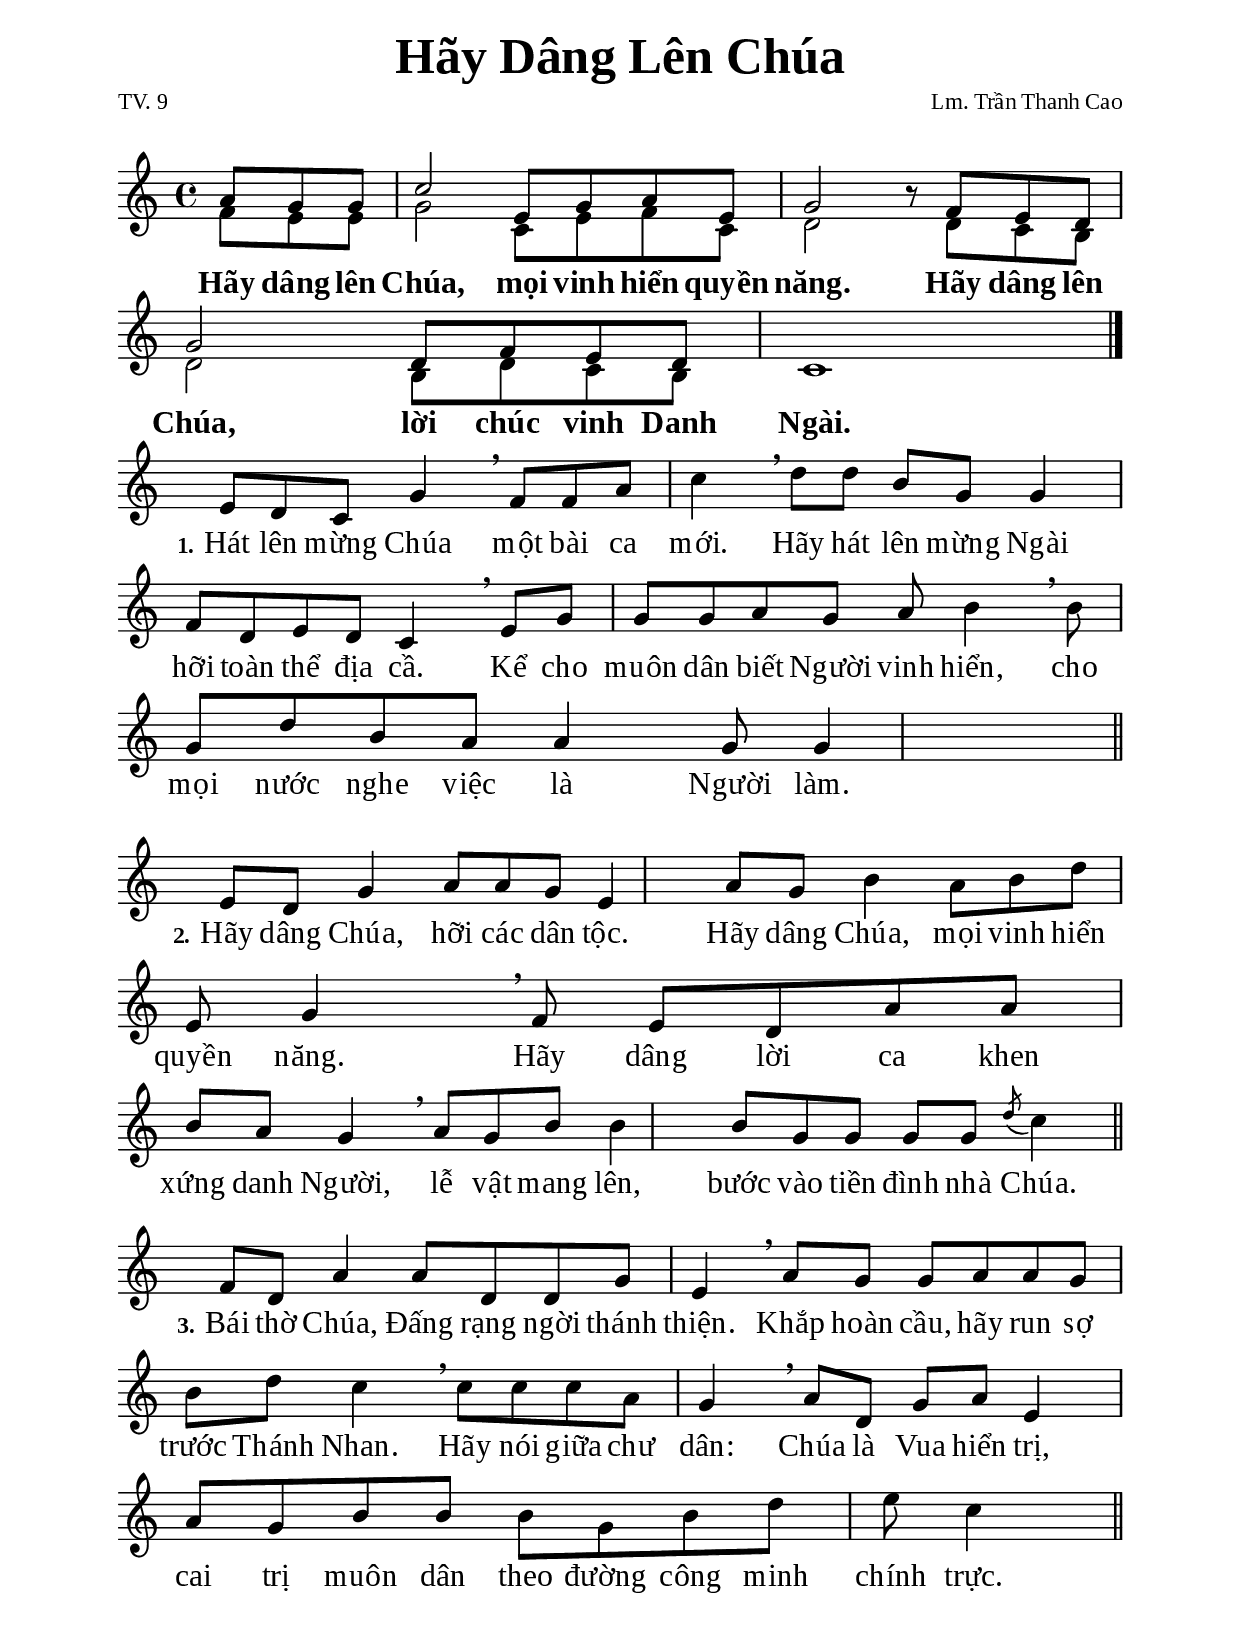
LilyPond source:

% Cài đặt chung
\version "2.20.0"
\include "english.ly"

\header {
  title = \markup { \fontsize #3 "Hãy Dâng Lên Chúa" }
  poet = "TV. 9"
  composer = "Lm. Trần Thanh Cao"
  arranger = " "
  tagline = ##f
}

\paper {
  #(set-paper-size "a4")
  top-margin = 15\mm
  bottom-margin = 15\mm
  left-margin = 20\mm
  right-margin = 20\mm
  indent = #0
  #(define fonts
    (make-pango-font-tree
      "Liberation Serif"
      "Liberation Serif"
      "Liberation Serif"
      (/ 20 20)))
  page-count = #1
}

% Nhạc điệp khúc
nhacDiepKhucSop = \relative c'' {
  \partial 4. a8 g g |
  c2 e,8 g a e |
  g2 r8 f e d |
  g2 d8 f e d |
  c1 \bar "|."
}

nhacDiepKhucBas = \relative c' {
  \partial 4. f8 e e |
  g2 c,8 e f c |
  d2 r8 d c b |
  d2 b8 d c b
}

% Nhạc phiên khúc
nhacPhienKhucMot = \relative c' {
  e8 d c g'4 \breathe
  f8 f a c4 \breathe
  d8 d b g g4
  f8 d e d c4 \breathe
  e8 g g g a g a b4 \breathe
  b8 g d' b a a4 g8 g4 \bar "||"
}

nhacPhienKhucHai = \relative c' {
  e8 d g4 a8 a g e4
  a8 g b4 a8 b d e, g4 \breathe
  f8 e d a' a b a g4 \breathe
  a8 g b b4 b8 g g g g \acciaccatura d'8 c4 \bar "||"
}

nhacPhienKhucBa = \relative c' {
  f8 d a'4 a8 d, d g e4 \breathe
  a8 g g a a g b d c4 \breathe
  c8 c c a g4 \breathe
  a8 d, g a e4
  a8 g b b b g b d e c4 \bar "||"
}

% Lời điệp khúc
loiDiepKhuc = \lyricmode {
  Hãy dâng lên Chúa, mọi vinh hiển quyền năng.
  Hãy dâng lên Chúa, lời chúc vinh Danh Ngài.
}

% Lời phiên khúc
loiPhienKhucMot = \lyricmode {
  \set stanza = #"1."
  Hát lên mừng Chúa một bài ca mới.
  Hãy hát lên mừng Ngài hỡi toàn thể địa cầ.
  Kể cho muôn dân biết Người vinh hiển,
  cho mọi nước nghe việc là Người làm.
}

loiPhienKhucHai = \lyricmode {
  \set stanza = #"2."
  Hãy dâng Chúa, hỡi các dân tộc.
  Hãy dâng Chúa, mọi vinh hiển quyền năng.
  Hãy dâng lời ca khen xứng danh Người,
  lễ vật mang lên, bước vào tiền đình nhà Chúa.
}

loiPhienKhucBa = \lyricmode {
  \set stanza = #"3."
  Bái thờ Chúa, Đấng rạng ngời thánh thiện.
  Khắp hoàn cầu, hãy run sợ trước Thánh Nhan.
  Hãy nói giữa chư dân:
  Chúa là Vua hiển trị,
  cai trị muôn dân theo đường công minh chính trực.
}

% Dàn trang
\score {
  \new ChoirStaff <<
    \new Staff = diepKhuc \with {
        \consists "Merge_rests_engraver"
        \magnifyStaff #(magstep +1)
      }
      <<
      \new Voice = beSop {
        \voiceOne \key c \major \time 4/4 \nhacDiepKhucSop
      }
      \new Voice = beBas {
        \voiceTwo \key c \major \time 4/4 \nhacDiepKhucBas
      }
    >>
    \new Lyrics \lyricsto beSop \loiDiepKhuc
  >>
  \layout {
    \override Lyrics.LyricText.font-series = #'bold
    \override Lyrics.LyricText.font-size = #+3
    \override Lyrics.LyricSpace.minimum-distance = #0.5
    \override Score.BarNumber.break-visibility = ##(#f #f #f)
  }
}

\score {
  \new ChoirStaff <<
    \new Staff = phienKhuc \with {
        \magnifyStaff #(magstep +1)
      }
      <<
      \new Voice = beSop {
        \key c \major \time 4/4 \nhacPhienKhucMot
      }
    >>
    \new Lyrics \lyricsto beSop \loiPhienKhucMot
  >>
  \layout {
    \override Staff.TimeSignature.transparent = ##t
    \override Lyrics.LyricText.font-size = #+3
    \override Lyrics.LyricSpace.minimum-distance = #0.5
    \override Score.BarNumber.break-visibility = ##(#f #f #f)
    \set Score.barAlways = ##t
    \set Score.defaultBarType = ""
  } 
}

\score {
  \new ChoirStaff <<
    \new Staff = phienKhuc \with {
        \magnifyStaff #(magstep +1)
      }
      <<
      \new Voice = beSop {
        \key c \major \time 4/4 \nhacPhienKhucHai
      }
    >>
    \new Lyrics \lyricsto beSop \loiPhienKhucHai
  >>
  \layout {
    \override Staff.TimeSignature.transparent = ##t
    \override Lyrics.LyricText.font-size = #+3
    \override Lyrics.LyricSpace.minimum-distance = #0.5
    \override Score.BarNumber.break-visibility = ##(#f #f #f)
    \set Score.barAlways = ##t
    \set Score.defaultBarType = ""
  } 
}

\score {
  \new ChoirStaff <<
    \new Staff = phienKhuc \with {
        \magnifyStaff #(magstep +1)
      }
      <<
      \new Voice = beSop {
        \key c \major \time 4/4 \nhacPhienKhucBa
      }
    >>
    \new Lyrics \lyricsto beSop \loiPhienKhucBa
  >>
  \layout {
    \override Staff.TimeSignature.transparent = ##t
    \override Lyrics.LyricText.font-size = #+3
    \override Lyrics.LyricSpace.minimum-distance = #0.5
    \override Score.BarNumber.break-visibility = ##(#f #f #f)
    \set Score.barAlways = ##t
    \set Score.defaultBarType = ""
  } 
}
